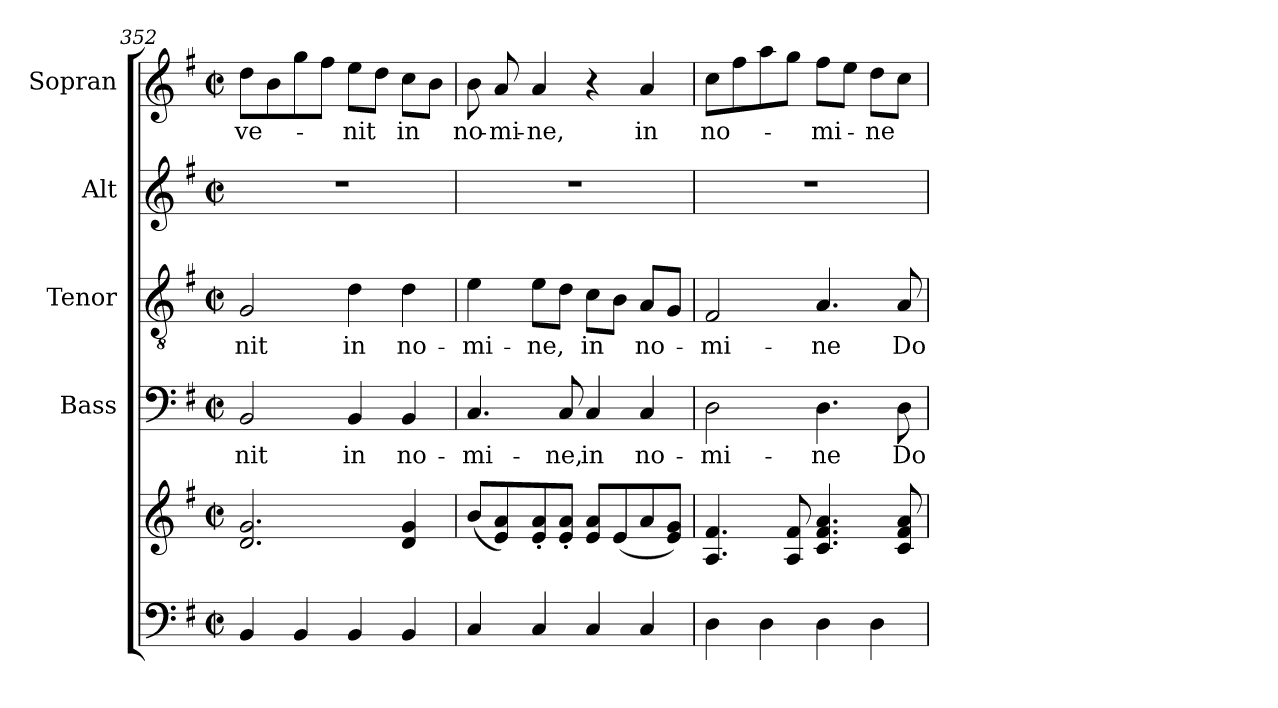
**kern	**kern	**kern	**text	**kern	**text	**kern	**kern	**text
*part5	*part5	*part4	*part4	*part3	*part3	*part2	*part1	*part1
*staff6	*staff5	*staff4	*staff4	*staff3	*staff3	*staff2	*staff1	*staff1
*	*	*I"Bass	*	*I"Tenor	*	*I"Alt	*I"Sopran	*
*	*	*I'B.	*	*I'T.	*	*I'A.	*I'S.	*
*clefF4	*clefG2	*clefF4	*	*clefGv2	*	*clefG2	*clefG2	*
*k[f#]	*k[f#]	*k[f#]	*	*k[f#]	*	*k[f#]	*k[f#]	*
*G:	*G:	*G:	*	*G:	*	*G:	*G:	*
*M2/2	*M2/2	*M2/2	*	*M2/2	*	*M2/2	*M2/2	*
*met(c|)	*met(c|)	*met(c|)	*	*met(c|)	*	*met(c|)	*met(c|)	*
=352	=352	=352	=352	=352	=352	=352	=352	=352
!	!	!	!LO:LY:b	!	!LO:LY:b	!	!	!LO:LY:b
4BB/	2.d/ 2.g/	2BB/	-nit	2G/	-nit	1r	8dd\L	ve-
.	.	.	.	.	.	.	8b\	.
4BB/	.	.	.	.	.	.	8gg\	.
.	.	.	.	.	.	.	8ff#\J	.
!	!	!	!LO:LY:b	!	!LO:LY:b	!	!	!LO:LY:b
4BB/	.	4BB/	in	4d\	in	.	8ee\L	-nit
.	.	.	.	.	.	.	8dd\J	.
!	!	!	!LO:LY:b	!	!LO:LY:b	!	!	!LO:LY:b
4BB/	4d/ 4g/	4BB/	no-	4d\	no-	.	8cc\L	in
.	.	.	.	.	.	.	8b\J	.
=353	=353	=353	=353	=353	=353	=353	=353	=353
!	!	!	!LO:LY:b	!	!LO:LY:b	!	!	!LO:LY:b
4C/	(<8b/L	4.C/	-mi-	4e\	-mi-	1r	8b\	no-
!	!	!	!	!	!	!	!	!LO:LY:b
.	8e/ 8a/)	.	.	.	.	.	8a/	-mi-
!	!	!	!	!	!LO:LY:b	!	!	!LO:LY:b
4C/	8e/'< 8a/'<	.	.	8e\L	-ne,	.	4a/	-ne,
!	!	!	!LO:LY:b	!	!	!	!	!
.	8e/'< 8a/'<J	8C/	-ne,	8d\J	.	.	.	.
!	!	!	!LO:LY:b	!	!LO:LY:b	!	!	!
4C/	8e/ 8a/L	4C/	in	8c\L	in	.	4r	.
.	(<8e/	.	.	8B\J	.	.	.	.
!	!	!	!LO:LY:b	!	!LO:LY:b	!	!	!LO:LY:b
4C/	8a/	4C/	no-	8A/L	no-	.	4a/	in
.	8e/ 8g/J)	.	.	8G/J	.	.	.	.
=354	=354	=354	=354	=354	=354	=354	=354	=354
!	!	!	!LO:LY:b	!	!LO:LY:b	!	!	!LO:LY:b
4D\	4.A/ 4.f#/	2D\	-mi-	2F#/	-mi-	1r	8cc\L	no-
.	.	.	.	.	.	.	8ff#\	.
4D\	.	.	.	.	.	.	8aa\	.
.	8A/ 8f#/	.	.	.	.	.	8gg\J	.
!	!	!	!LO:LY:b	!	!LO:LY:b	!	!	!LO:LY:b
4D\	4.c/ 4.f#/ 4.a/	4.D\	-ne	4.A/	-ne	.	8ff#\L	-mi-
.	.	.	.	.	.	.	8ee\J	.
!	!	!	!	!	!	!	!	!LO:LY:b
4D\	.	.	.	.	.	.	8dd\L	-ne
!	!	!	!LO:LY:b	!	!LO:LY:b	!	!	!
.	8c/ 8f#/ 8a/	8D\	Do-	8A/	Do-	.	8cc\J	.
=	=	=	=	=	=	=	=	=
*-	*-	*-	*-	*-	*-	*-	*-	*-
